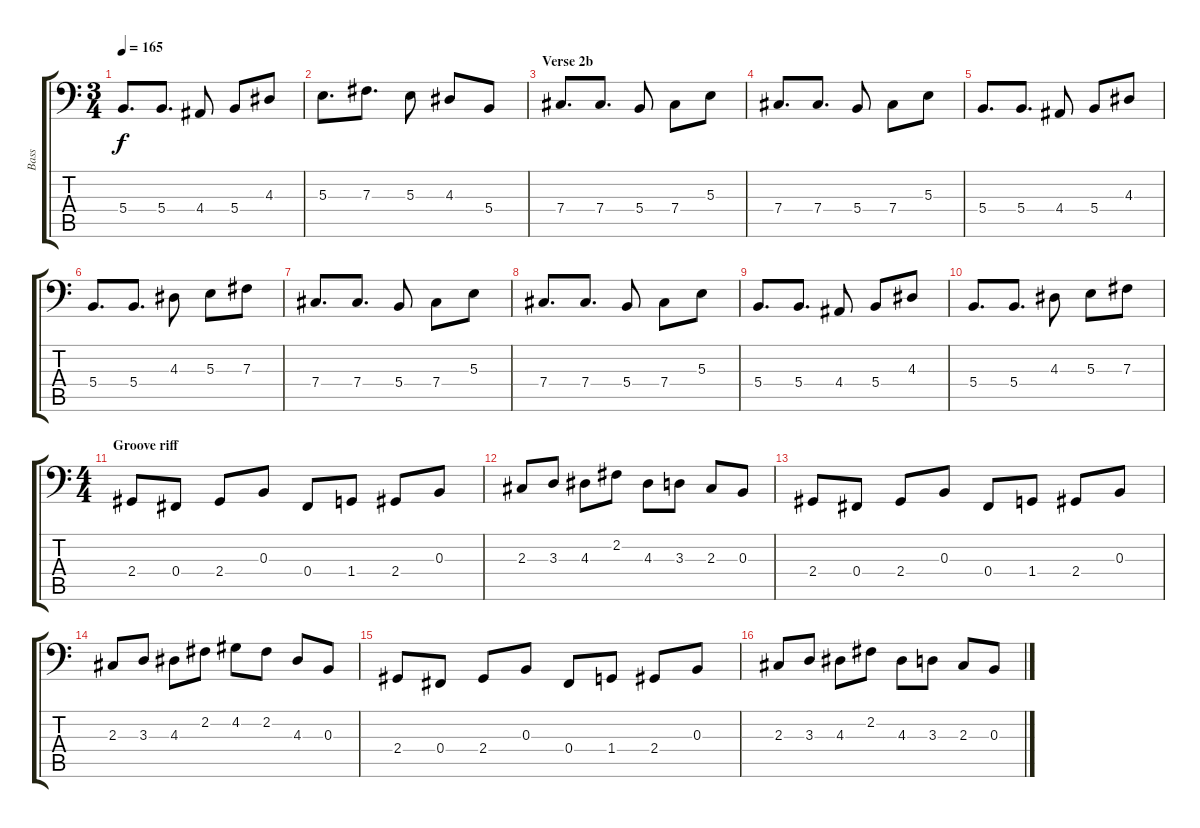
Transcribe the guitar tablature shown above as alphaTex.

\track ("Bass" "Bass") {instrument slapbass1}
\staff {score tabs}
\tuning (A2 E2 B1 Gb1 Db1 Ab0) {hide}
\ts (3 4)
\tempo 165
\clef f4
\ks c
5.4.8{d dy f} 5.4.8{d} 4.4.8 5.4.8 4.3.8 |
5.3.8{d} 7.3.8{d} 5.3.8 4.3.8 5.4.8 |
\section ("" "Verse 2b")
7.4.8{d} 7.4.8{d} 5.4.8 7.4.8 5.3.8 |
7.4.8{d} 7.4.8{d} 5.4.8 7.4.8 5.3.8 |
5.4.8{d} 5.4.8{d} 4.4.8 5.4.8 4.3.8 |
5.4.8{d} 5.4.8{d} 4.3.8 5.3.8 7.3.8 |
7.4.8{d} 7.4.8{d} 5.4.8 7.4.8 5.3.8 |
7.4.8{d} 7.4.8{d} 5.4.8 7.4.8 5.3.8 |
5.4.8{d} 5.4.8{d} 4.4.8 5.4.8 4.3.8 |
5.4.8{d} 5.4.8{d} 4.3.8 5.3.8 7.3.8 |
\ts (4 4)
\section ("" "Groove riff")
2.4.8 0.4.8 2.4.8 0.3.8 0.4.8 1.4.8 2.4.8 0.3.8 |
2.3.8 3.3.8 4.3.8 2.2.8 4.3.8 3.3.8 2.3.8 0.3.8 |
2.4.8 0.4.8 2.4.8 0.3.8 0.4.8 1.4.8 2.4.8 0.3.8 |
2.3.8 3.3.8 4.3.8 2.2.8 4.2.8 2.2.8 4.3.8 0.3.8 |
2.4.8 0.4.8 2.4.8 0.3.8 0.4.8 1.4.8 2.4.8 0.3.8 |
2.3.8 3.3.8 4.3.8 2.2.8 4.3.8 3.3.8 2.3.8 0.3.8
